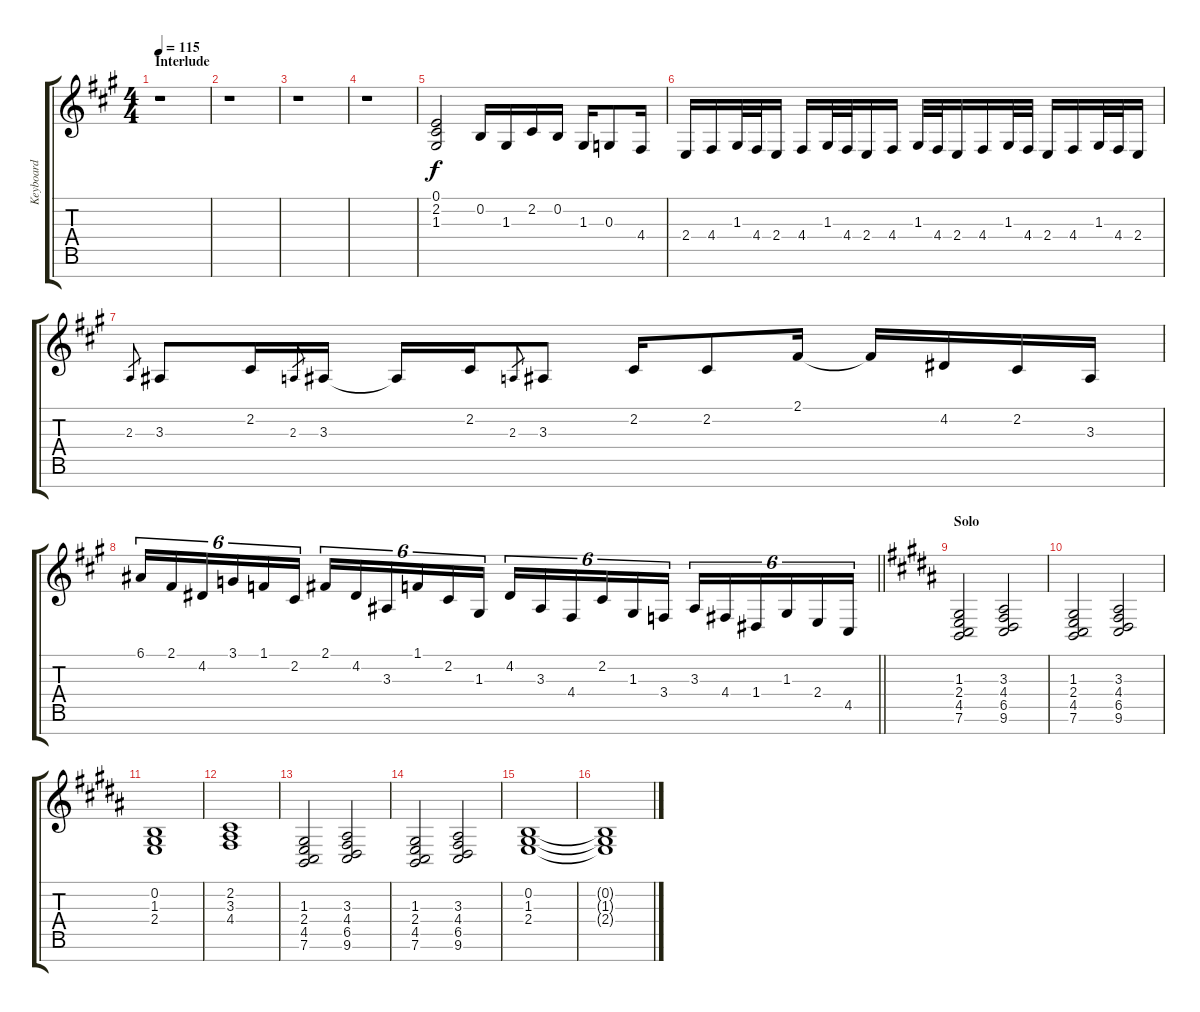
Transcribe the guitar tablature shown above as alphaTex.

\track ("Keyboard" "Keyboard") {instrument drawbarorgan}
\staff {score tabs}
\tuning (E4 B3 G3 D3 A2 E2 B1) {hide}
\ts (4 4)
\section ("" "Interlude")
\tempo 115
\clef g2
\ks a
r.1{dy f} |
r.1 |
r.1 |
r.1 |
(0.1 2.2 1.3).2 0.2.16 1.3.16 2.2.16 0.2.16 1.3.16 0.3.8 4.4.16 |
2.4.16 4.4.16 1.3.32 4.4.32 2.4.16 4.4.16 1.3.32 4.4.32 2.4.16 4.4.16 1.3.32 4.4.32 2.4.16 4.4.16 1.3.32 4.4.32 2.4.16 4.4.16 1.3.32 4.4.32 2.4.16 |
2.3.8{gr} 3.3.8 2.2.16 2.3.8{gr} 3.3.16 3.3{t}.16 2.2.16 2.3.8{gr} 3.3.8 2.2.16 2.2.8 2.1.16 2.1{t}.16 4.2.16 2.2.16 3.3.16 |
\barLineRight lightlight
6.1.16{tu (6 4)} 2.1.16{tu (6 4)} 4.2.16{tu (6 4)} 3.1.16{tu (6 4)} 1.1.16{tu (6 4)} 2.2.16{tu (6 4)} 2.1.16{tu (6 4)} 4.2.16{tu (6 4)} 3.3.16{tu (6 4)} 1.1.16{tu (6 4)} 2.2.16{tu (6 4)} 1.3.16{tu (6 4)} 4.2.16{tu (6 4)} 3.3.16{tu (6 4)} 4.4.16{tu (6 4)} 2.2.16{tu (6 4)} 1.3.16{tu (6 4)} 3.4.16{tu (6 4)} 3.3.16{tu (6 4)} 4.4.16{tu (6 4)} 1.4.16{tu (6 4)} 1.3.16{tu (6 4)} 2.4.16{tu (6 4)} 4.5.16{tu (6 4)} |
\section ("" "Solo")
\ks b
(1.3 2.4 4.5 7.6).2 (3.3 4.4 6.5 9.6).2 |
(1.3 2.4 4.5 7.6).2 (3.3 4.4 6.5 9.6).2 |
(0.2 1.3 2.4).1 |
(2.2 3.3 4.4).1 |
(1.3 2.4 4.5 7.6).2 (3.3 4.4 6.5 9.6).2 |
(1.3 2.4 4.5 7.6).2 (3.3 4.4 6.5 9.6).2 |
(0.2 1.3 2.4).1 |
(0.2{t} 1.3{t} 2.4{t}).1
